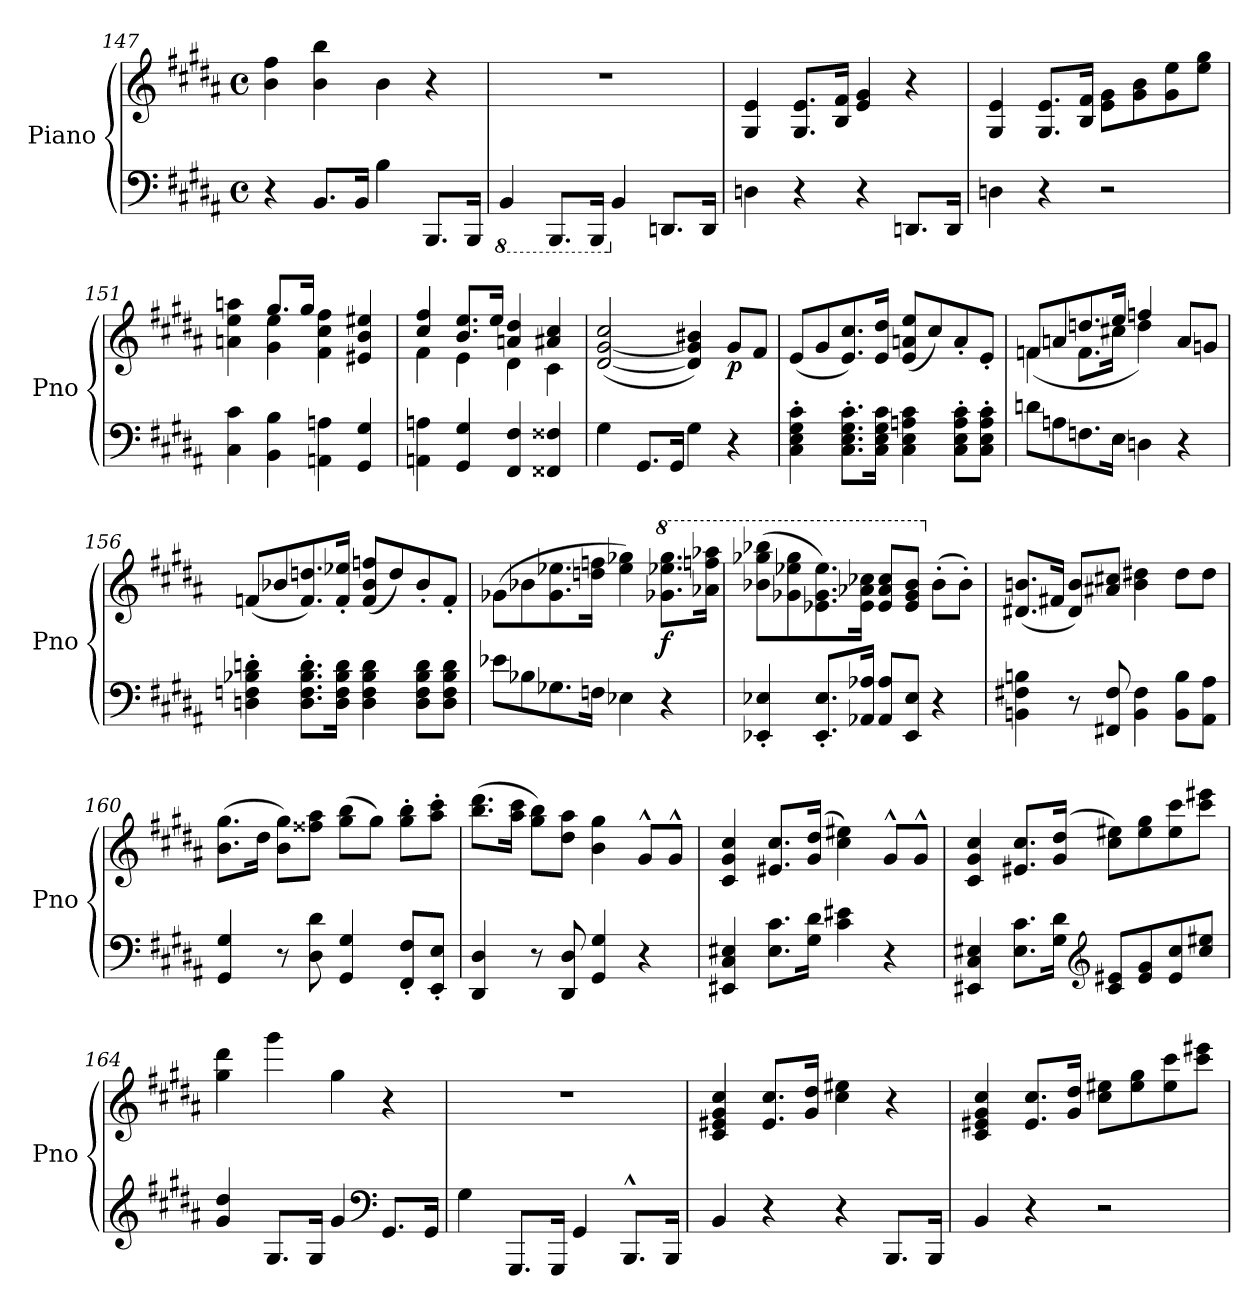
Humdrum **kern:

**kern	**kern	**dynam
*part1	*part1	*part1
*staff2	*staff1	*staff1/2
*I"Piano	*	*
*I'Pno	*	*
*clefF4	*clefG2	*
*k[f#c#g#d#a#]	*k[f#c#g#d#a#]	*
*M4/4	*M4/4	*
*met(c)	*met(c)	*
=147	=147	=147
4r	4b\ 4ff#\	.
8.BB/L	4b\ 4bb\	.
16BB/Jk	.	.
4B\	4b\	.
8.BBB/L	4r	.
16BBB/Jk	.	.
=148	=148	=148
*8ba	*	*
4BBB/	1r	.
8.BBBB/L	.	.
16BBBB/Jk	.	.
*X8ba	*	*
4BB/	.	.
8.DDn/L	.	.
16DD/Jk	.	.
=149	=149	=149
4Dn\	4G#/ 4e/	.
4r	8.G#/ 8.e/L	.
.	16B/ 16f#/Jk	.
4r	4e/ 4g#/	.
8.DDn/L	4r	.
16DD/Jk	.	.
=150	=150	=150
4Dn\	4G#/ 4e/	.
4r	8.G#/ 8.e/L	.
.	16B/ 16f#/Jk	.
2r	8e\ 8g#\L	.
.	8g#\ 8b\	.
.	8g#\ 8ee\	.
.	8ee\ 8gg#\J	.
=151	=151	=151
*	*^	*
4C#\ 4c#\	4an\ 4ee\ 4aan\	4ryy	.
4BB\ 4B\	8.gg#/L	4g#\ 4ee\	.
.	16gg#/Jk	.	.
4AAn\ 4An\	4f#\ 4cc#\ 4ff#\	2ryy	.
4GG#/ 4G#/	4e#X/ 4b/ 4ee#X/	.	.
=152	=152	=152	=152
4AAn\ 4An\	4cc#/ 4ff#/	4f#\	.
4GG#/ 4G#/	8.b/ 8.ee/L	4e\	.
.	16ee/Jk	.	.
4FF#/ 4F#/	4an/ 4dd#/	4d#\	.
4FF##X/ 4F##X/	4a#X/ 4cc#/	4c#\	.
*	*v	*v	*
=153	=153	=153
4G#\	([2d#/ [<2g#/ 2cc#/	.
8.GG#/L	.	.
16GG#/Jk	.	.
4G#\	4d#/] 4g#/] 4b#X/)	.
!	!	!LO:DY:b
4r	8g#/L	p
.	8f#/J	.
=154	=154	=154
4C#\' 4E\' 4G#\' 4c#\'	(8e/L	.
.	8g#/	.
8.C#\' 8.E\' 8.G#\' 8.c#\'L	8.e/ 8.cc#/)	.
16C#\ 16E\ 16G#\ 16c#\Jk	16e/ 16dd#/Jk	.
4C#\ 4E\ 4An\ 4c#\	(8e/ 8an/ 8ee/L	.
.	8cc#/)	.
8C#\' 8E\' 8A\' 8c#\'L	8a'/	.
8C#\' 8E\' 8A\' 8c#\'J	8e'/J	.
=155	=155	=155
*	*^	*
8dn\L	8fn/L	(4f\	.
8An\	8an/	.	.
8.Fn\	8.ddn/	8.f\L	.
16E\Jk	16ee/Jk	16cc#X\Jk	.
4Dn\	4ffn/	4dd\)	.
4r	8a/L	4ryy	.
.	8gn/J	.	.
*	*v	*v	*
=156	=156	=156
4Dn\' 4Fn\' 4B-X\' 4dn\'	(8fn/L	.
.	8b-X/	.
8.D\' 8.F\' 8.B-\' 8.d\'L	8.f/ 8.ddn/)	.
16D\ 16F\ 16B-\ 16d\Jk	16f/' 16ee-X/'Jk	.
4D\ 4F\ 4B-\ 4d\	(8f/ 8b-/ 8ffn/L	.
.	8dd/)	.
8D\ 8F\ 8B-\ 8d\L	8b-'/	.
8D\ 8F\ 8B-\ 8d\J	8f'/J	.
=157	=157	=157
8e-X\L	(8g-X\L	.
8B-X\	8b-X\	.
8.G-X\	8.g-\ 8.ee-X\	.
16Fn\Jk	16ddn\ 16ffn\Jk	.
4E-X\	4ee-\ 4gg-X\)	.
*	*8va	*
!	!	!LO:DY:b
4r	8.gg-X\ 8.eee-X\ 8.ggg-\L	f
.	16aa-X\ 16fffn\ 16aaa-X\Jk	.
=158	=158	=158
4EE-X/' 4E-X/'	(8bb-X\ 8ggg-X\ 8bbb-X\L	.
.	8gg-X\ 8eee-j\ 8ggg-\	.
8.EE-/' 8.E-/'L	8.ee-X\ 8.gg-\ 8.eee-\)	.
16AA-X/ 16A-X/Jk	16ee-\ 16aa-X\ 16ccc-X\Jk	.
8AA-/ 8A-/L	8ee-/ 8aa-/ 8ccc-/L	.
8EE-/ 8E-/J	8ee-/ 8gg-/ 8bb-/J	.
*	*X8va	*
4r	(8b-'\L	.
.	8b-'\J)	.
=159	=159	=159
4BBn\ 4F#X\ 4Bn\	(8.d#X/ 8.bn/L	.
.	16f#X/Jk	.
8r	8d#/ 8b/L)	.
8FF#X/ 8F#/	8a#X/ 8cc#X/J	.
4BB\ 4F#\	4b\ 4dd#X\	.
8BB\ 8B\L	8dd#\L	.
8AA#\ 8A#\J	8dd#\J	.
=160	=160	=160
4GG#/ 4G#/	(8.b\ 8.gg#\L	.
.	16dd#\Jk	.
8r	8b\ 8gg#\L)	.
8D#\ 8d#\	8ff##X\ 8aa#\J	.
4GG#/ 4G#/	(8gg#\ 8bb\L	.
.	8gg#\J)	.
8FF#/' 8F#/'L	8gg#\' 8bb\'L	.
8EE/' 8E/'J	8aa#\' 8ccc#\'J	.
=161	=161	=161
4DD#/ 4D#/	(8.bb\ 8.ddd#\L	.
.	16aa#\ 16ccc#\Jk	.
8r	8gg#\ 8bb\L)	.
8DD#/ 8D#/	8dd#\ 8aa#\J	.
4GG#/ 4G#/	4b\ 4gg#\	.
4r	8g#^^/L	.
.	8g#^^/J	.
=162	=162	=162
4EE#X/ 4C#/ 4E#X/	4c#/ 4g#/ 4cc#/	.
8.E#\ 8.c#\L	8.e#X/ 8.cc#/L	.
16G#\ 16d#\Jk	(<16g#/ 16dd#/Jk	.
4c#\ 4e#X\	4cc#\ 4ee#X\)	.
4r	8g#^^/L	.
.	8g#^^/J	.
=163	=163	=163
4EE#X/ 4C#/ 4E#X/	4c#/ 4g#/ 4cc#/	.
8.E#\ 8.c#\L	8.e#X/ 8.cc#/L	.
16G#\ 16d#\Jk	(16g#/ 16dd#/Jk	.
*clefG2	*	*
8c#/ 8e#X/L	8cc#\ 8ee#X\L)	.
8e#/ 8g#/	8ee#\ 8gg#\	.
8e#/ 8cc#/	8ee#\ 8ccc#\	.
8cc#/ 8ee#X/J	8ccc#\ 8eee#X\J	.
=164	=164	=164
4g#/ 4dd#/	4gg#\ 4ddd#\	.
8.G#/L	4ggg#\	.
16G#/Jk	.	.
4g#/	4gg#\	.
*clefF4	*	*
8.GG#/L	4r	.
16GG#/Jk	.	.
=165	=165	=165
4G#\	1r	.
8.GGG#/L	.	.
16GGG#/Jk	.	.
4GG#/	.	.
8.BBB^^/L	.	.
16BBB/Jk	.	.
=166	=166	=166
4BB/	4c#/ 4e#X/ 4g#/ 4cc#/	.
4r	8.e#/ 8.cc#/L	.
.	16g#/ 16dd#/Jk	.
4r	4cc#\ 4ee#X\	.
8.BBB/L	4r	.
16BBB/Jk	.	.
=167	=167	=167
4BB/	4c#/ 4e#X/ 4g#/ 4cc#/	.
4r	8.e#/ 8.cc#/L	.
.	16g#/ 16dd#/Jk	.
2r	8cc#\ 8ee#X\L	.
.	8ee#\ 8gg#\	.
.	8ee#\ 8ccc#\	.
.	8ccc#\ 8eee#X\J	.
=	=	=
*-	*-	*-
